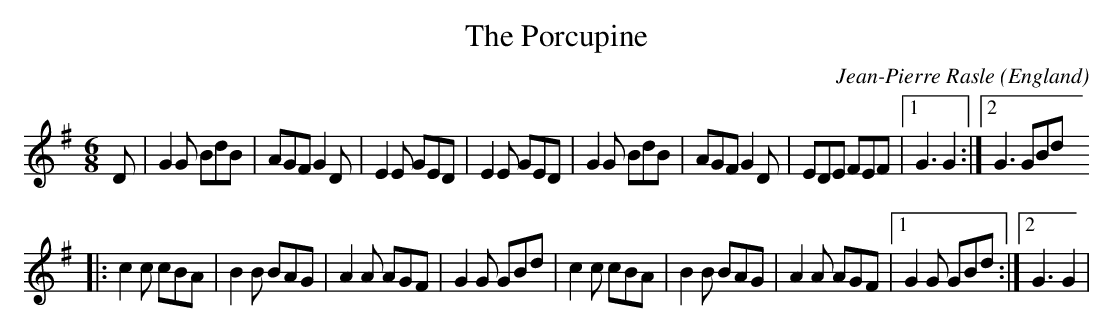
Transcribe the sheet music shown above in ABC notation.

X:1
T:The Porcupine
O:England
M:6/8
L:1/8
C:Jean-Pierre Rasle
K:G
D|G2G BdB|AGF G2D|E2E GED|E2E GED|G2G BdB|AGF G2D|EDE FEF|1G3G2:|2G3 GBd
|:
c2c cBA|B2B BAG|A2A AGF|G2G GBd|c2c cBA|B2B BAG|A2A AGF|1G2G GBd:|2G3G2|
|
